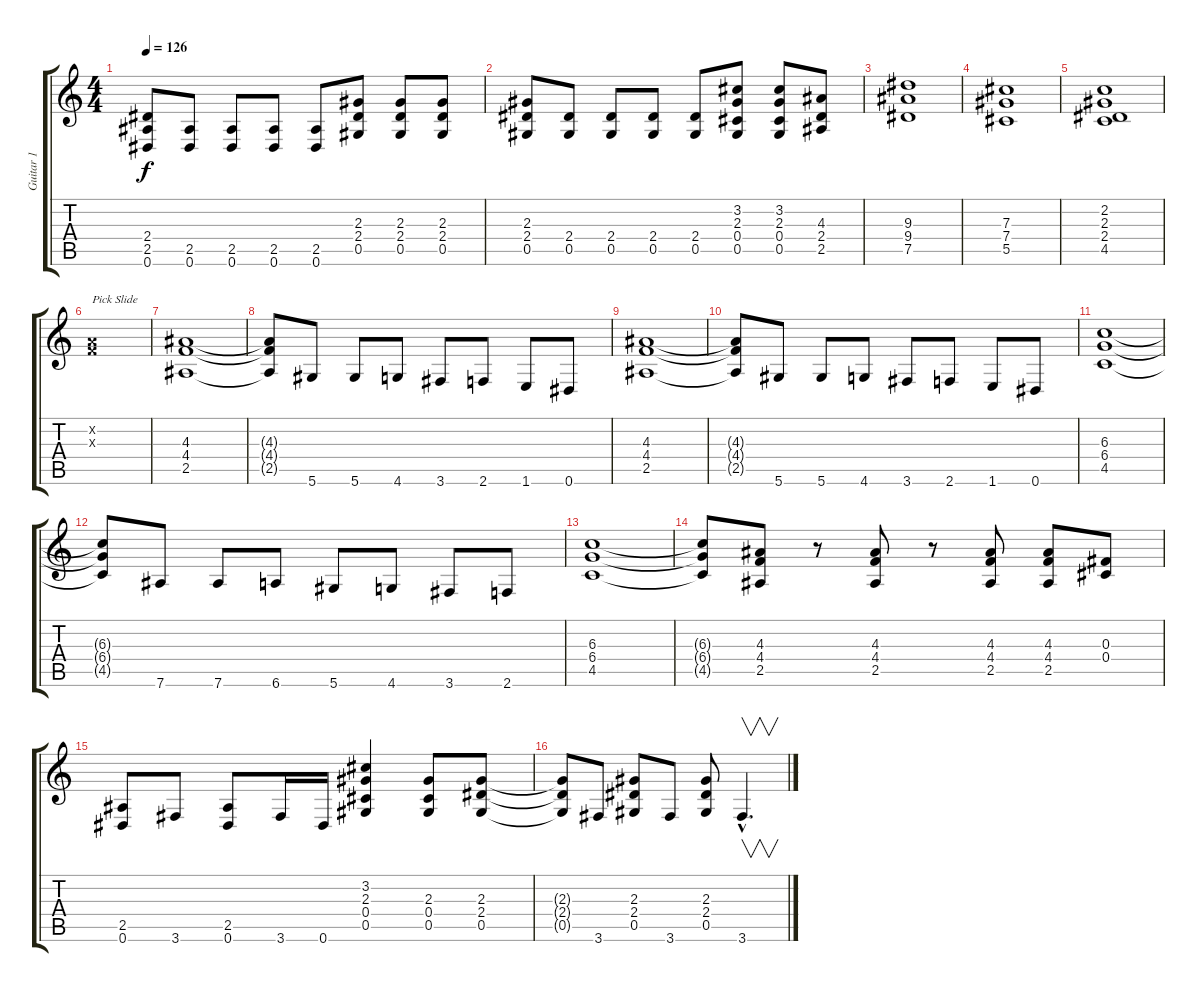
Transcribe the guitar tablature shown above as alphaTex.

\track ("Guitar 1" "Guitar 1") {instrument distortionguitar}
\staff {score tabs}
\tuning (Eb4 Bb3 Gb3 Db3 Ab2 Eb2) {hide}
\ts (4 4)
\tempo 126
\clef g2
\ks c
(2.4 2.5 0.6).8{dy f} (2.5 0.6).8 (2.5 0.6).8 (2.5 0.6).8 (2.5 0.6).8 (2.3 2.4 0.5).8 (2.3 2.4 0.5).8 (2.3 2.4 0.5).8 |
(2.3 2.4 0.5).8 (2.4 0.5).8 (2.4 0.5).8 (2.4 0.5).8 (2.4 0.5).8 (3.2 2.3 0.4 0.5).8 (3.2 2.3 0.4 0.5).8 (4.3 2.4 2.5).8 |
(9.3 9.4 7.5).1 |
(7.3 7.4 5.5).1 |
(2.2 2.3 2.4 4.5).1 |
(-1.2{x} -1.3{x}).1{txt "Pick Slide"} |
(4.3 4.4 2.5).1 |
(4.3{t} 4.4{t} 2.5{t}).8 5.6.8 5.6.8 4.6.8 3.6.8 2.6.8 1.6.8 0.6.8 |
(4.3 4.4 2.5).1 |
(4.3{t} 4.4{t} 2.5{t}).8 5.6.8 5.6.8 4.6.8 3.6.8 2.6.8 1.6.8 0.6.8 |
(6.3 6.4 4.5).1 |
(6.3{t} 6.4{t} 4.5{t}).8 7.6.8 7.6.8 6.6.8 5.6.8 4.6.8 3.6.8 2.6.8 |
(6.3 6.4 4.5).1 |
(6.3{t} 6.4{t} 4.5{t}).8 (4.3 4.4 2.5).8 r.8 (4.3 4.4 2.5).8 r.8 (4.3 4.4 2.5).8 (4.3 4.4 2.5).8 (0.3 0.4).8 |
(2.5 0.6).8 3.6.8 (2.5 0.6).8 3.6.16 0.6.16 (3.2 2.3 0.4 0.5).4 (2.3 0.4 0.5).8 (2.3 2.4 0.5).8 |
(2.3{t} 2.4{t} 0.5{t}).8 3.6.8 (2.3 2.4 0.5).8 3.6.8 (2.3 2.4 0.5).8 3.6{hac}.4{v d}
